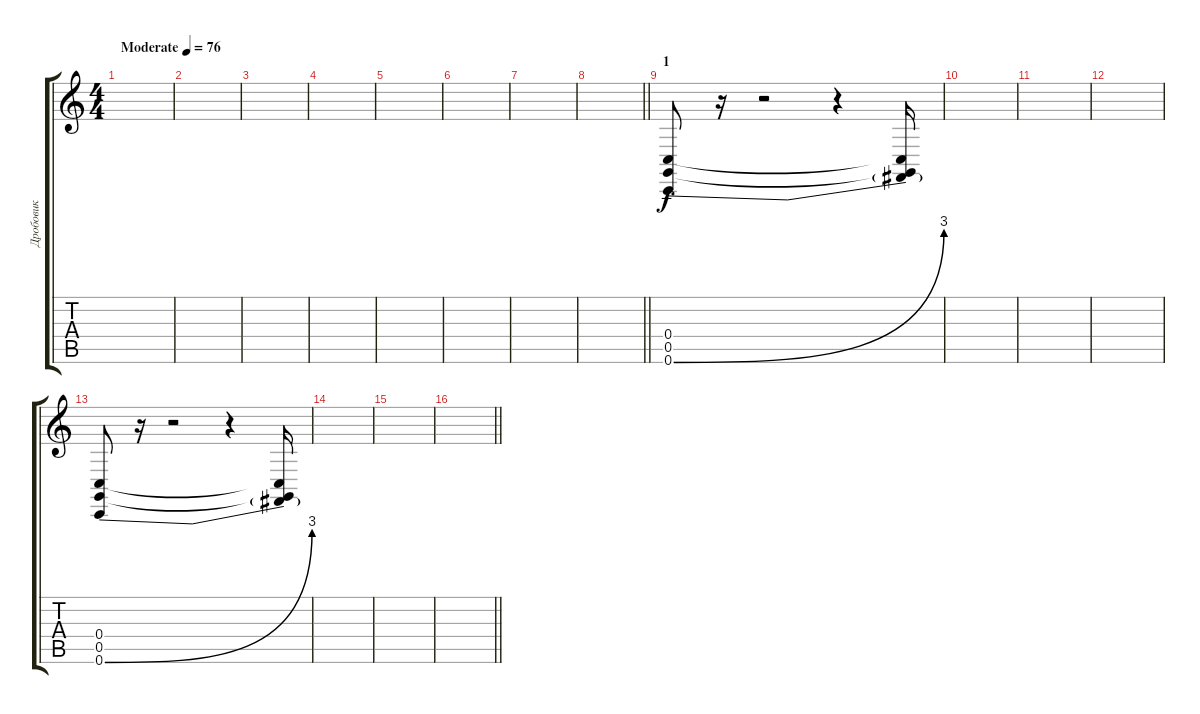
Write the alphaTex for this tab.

\track ("Дробовик" "Дробовик") {instrument gunshot}
\staff {score tabs}
\tuning (D4 A3 F3 C3 G2 C2) {hide}
\ts (4 4)
\tempo (76 "Moderate")
\clef g2
\ks c
|
|
|
|
|
|
|
\barLineRight lightlight
|
\section ("" "1")
(0.4 0.5 0.6{be (bend 0 0 60 12)}).8 r.16 r.2 r.4 (0.4{t} 0.5{t} 0.6{t}).16 |
|
|
|
(0.4 0.5 0.6{be (bend 0 0 60 12)}).8 r.16 r.2 r.4 (0.4{t} 0.5{t} 0.6{t}).16 |
|
|
\barLineRight lightlight
